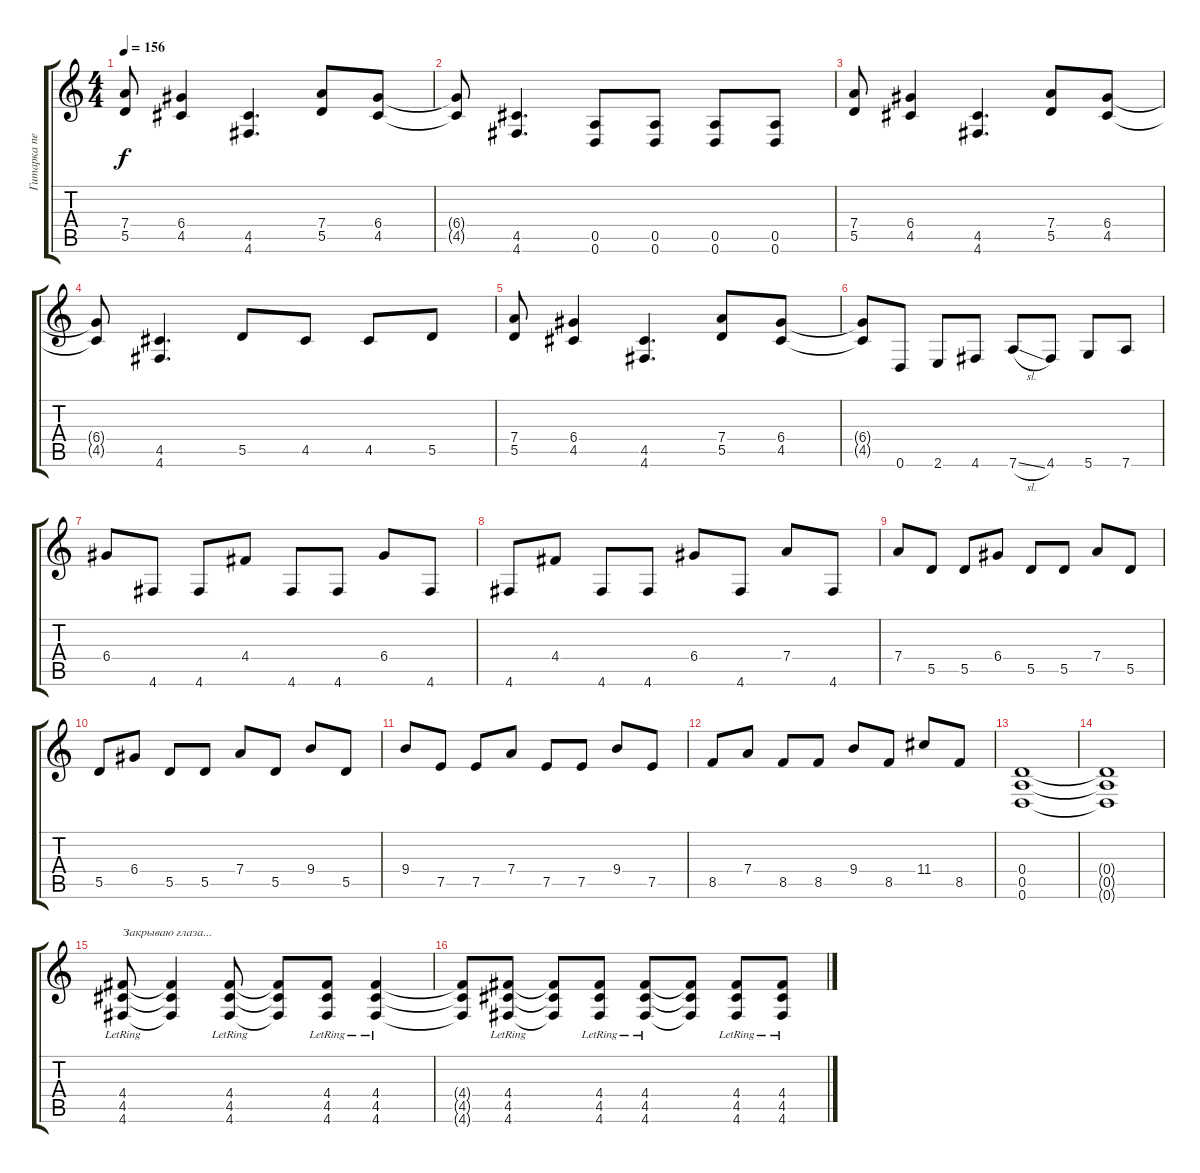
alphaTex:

\track ("Гитарка первая" "Гитарка пе") {instrument distortionguitar}
\staff {score tabs}
\tuning (E4 B3 G3 D3 A2 D2) {hide}
\ts (4 4)
\tempo 156
\clef g2
\ks c
(7.4 5.5).8{dy f} (6.4 4.5).4 (4.5 4.6).4{d} (7.4 5.5).8 (6.4 4.5).8 |
(6.4{t} 4.5{t}).8 (4.5 4.6).4{d} (0.5 0.6).8 (0.5 0.6).8 (0.5 0.6).8 (0.5 0.6).8 |
(7.4 5.5).8 (6.4 4.5).4 (4.5 4.6).4{d} (7.4 5.5).8 (6.4 4.5).8 |
(6.4{t} 4.5{t}).8 (4.5 4.6).4{d} 5.5.8 4.5.8 4.5.8 5.5.8 |
(7.4 5.5).8 (6.4 4.5).4 (4.5 4.6).4{d} (7.4 5.5).8 (6.4 4.5).8 |
(6.4{t} 4.5{t}).8 0.6.8 2.6.8 4.6.8 7.6{sl}.8 4.6.8 5.6.8 7.6.8 |
6.4.8 4.6.8 4.6.8 4.4.8 4.6.8 4.6.8 6.4.8 4.6.8 |
4.6.8 4.4.8 4.6.8 4.6.8 6.4.8 4.6.8 7.4.8 4.6.8 |
7.4.8 5.5.8 5.5.8 6.4.8 5.5.8 5.5.8 7.4.8 5.5.8 |
5.5.8 6.4.8 5.5.8 5.5.8 7.4.8 5.5.8 9.4.8 5.5.8 |
9.4.8 7.5.8 7.5.8 7.4.8 7.5.8 7.5.8 9.4.8 7.5.8 |
8.5.8 7.4.8 8.5.8 8.5.8 9.4.8 8.5.8 11.4.8 8.5.8 |
(0.4 0.5 0.6).1 |
(0.4{t} 0.5{t} 0.6{t}).1 |
(4.4{lr} 4.5{lr} 4.6{lr}).8{txt "Закрываю глаза..." instrument electricguitarmuted} (4.4{t} 4.5{t} 4.6{t}).4 (4.4{lr} 4.5{lr} 4.6{lr}).8 (4.4{t} 4.5{t} 4.6{t}).8 (4.4{lr} 4.5{lr} 4.6{lr}).8 (4.4{lr} 4.5{lr} 4.6{lr}).4 |
(4.4{t} 4.5{t} 4.6{t}).8 (4.4{lr} 4.5{lr} 4.6{lr}).8 (4.4{t} 4.5{t} 4.6{t}).8 (4.4{lr} 4.5{lr} 4.6{lr}).8 (4.4{lr} 4.5{lr} 4.6{lr}).8 (4.4{t} 4.5{t} 4.6{t}).8 (4.4{lr} 4.5{lr} 4.6{lr}).8 (4.4{lr} 4.5{lr} 4.6{lr}).8
